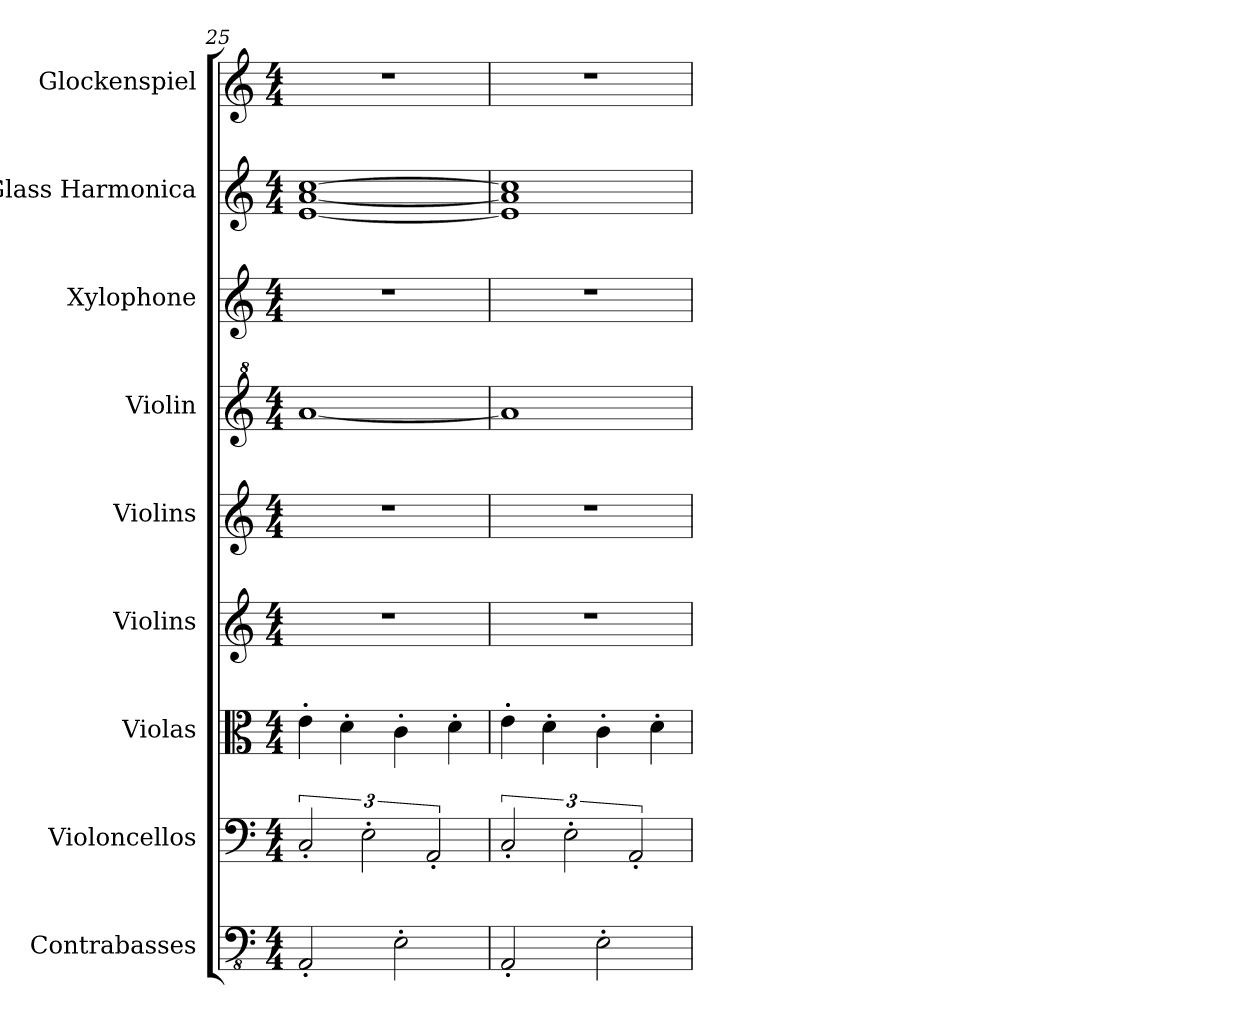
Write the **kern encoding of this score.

**kern	**kern	**kern	**kern	**kern	**kern	**kern	**kern	**kern
*part9	*part8	*part7	*part6	*part5	*part4	*part3	*part2	*part1
*staff9	*staff8	*staff7	*staff6	*staff5	*staff4	*staff3	*staff2	*staff1
*I"Contrabasses	*I"Violoncellos	*I"Violas	*I"Violins	*I"Violins	*I"Violin	*I"Xylophone	*I"Glass Harmonica	*I"Glockenspiel
*I'Cbs.	*I'Vcs.	*I'Vlas.	*I'Vlns.	*I'Vlns.	*I'Vln.	*I'Xyl.	*I'Gla. Har.	*I'Glk.
*clefFv4	*clefF4	*clefC3	*clefG2	*clefG2	*clefG^2	*clefG2	*clefG2	*clefG2
*	*	*	*	*	*	*ITrd-7c-12	*	*ITrd-14c-24
*k[]	*k[]	*k[]	*k[]	*k[]	*k[]	*k[]	*k[]	*k[]
*M4/4	*M4/4	*M4/4	*M4/4	*M4/4	*M4/4	*M4/4	*M4/4	*M4/4
=25	=25	=25	=25	=25	=25	=25	=25	=25
2AAA'/	3C'/	4e'\	1r	1r	[1aa	1r	[1e [1a [1cc	1r
.	.	4d'\	.	.	.	.	.	.
.	3E'\	.	.	.	.	.	.	.
2EE'\	.	4c'\	.	.	.	.	.	.
.	3AA'/	.	.	.	.	.	.	.
.	.	4d'\	.	.	.	.	.	.
=26	=26	=26	=26	=26	=26	=26	=26	=26
2AAA'/	3C'/	4e'\	1r	1r	1aa]	1r	1e] 1a] 1cc]	1r
.	.	4d'\	.	.	.	.	.	.
.	3E'\	.	.	.	.	.	.	.
2EE'\	.	4c'\	.	.	.	.	.	.
.	3AA'/	.	.	.	.	.	.	.
.	.	4d'\	.	.	.	.	.	.
=	=	=	=	=	=	=	=	=
*-	*-	*-	*-	*-	*-	*-	*-	*-
